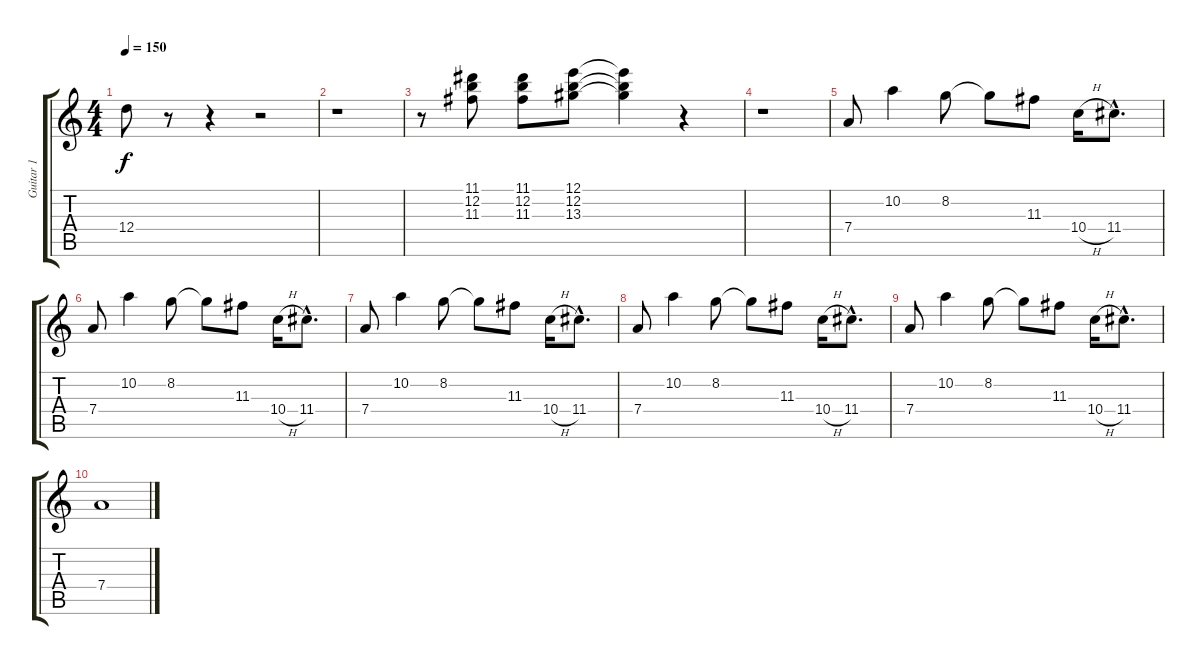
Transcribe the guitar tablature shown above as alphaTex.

\track ("Guitar 1" "Guitar 1") {instrument overdrivenguitar}
\staff {score tabs}
\tuning (E4 B3 G3 D3 A2 E2) {hide}
\ts (4 4)
\tempo 150
\clef g2
\ks c
12.4.8{dy f} r.8 r.4 r.2 |
r.1 |
r.8 (11.1 12.2 11.3).8 (11.1 12.2 11.3).8 (12.1 12.2 13.3).8 (12.1{t} 12.2{t} 13.3{t}).4 r.4 |
r.1 |
7.4.8 10.2.4 8.2.8 8.2{t}.8 11.3.8 10.4{h}.16 11.4{hac}.8{d} |
7.4.8 10.2.4 8.2.8 8.2{t}.8 11.3.8 10.4{h}.16 11.4{hac}.8{d} |
7.4.8 10.2.4 8.2.8 8.2{t}.8 11.3.8 10.4{h}.16 11.4{hac}.8{d} |
7.4.8 10.2.4 8.2.8 8.2{t}.8 11.3.8 10.4{h}.16 11.4{hac}.8{d} |
7.4.8 10.2.4 8.2.8 8.2{t}.8 11.3.8 10.4{h}.16 11.4{hac}.8{d} |
7.4.1
